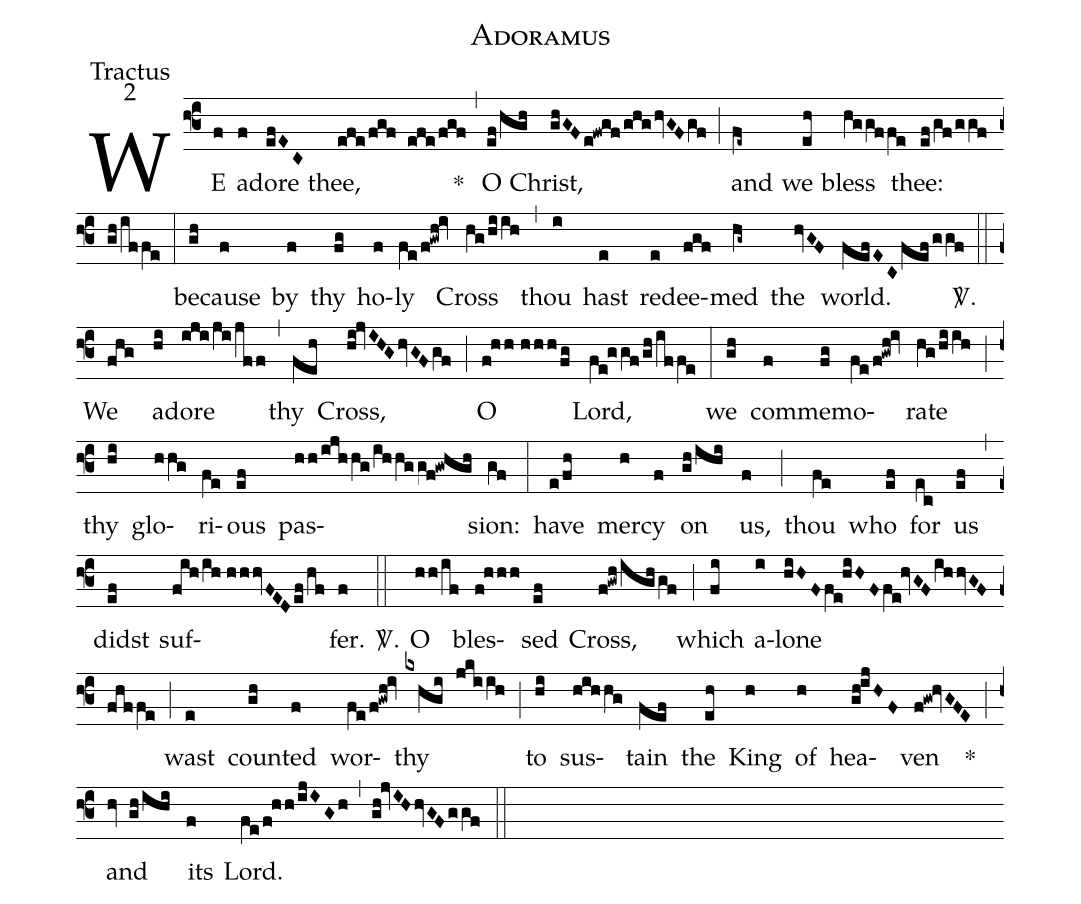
name:Adoramus;
office-part:Tractus;
mode:2;
%%
(f3) WE(f) a(f)dore(efEC) thee,(efe/fgf efe/fgf) *(,) O(ef/hgh) Christ,(ghGF/e!fwgf/ghg/hvGF/gf) (;) and(fe~) we(eh) bless(hggffe) thee:(ef/gf/ggf/gh/iffe) (:) be(gh)cause(f) by(f) thy(fg) ho(f)ly(fe/f!gwh!iv) Cross(hg/hiih) (,) thou(i) hast(e) re(e)dee(fgf)med(hg~) the(hvGF) world.(fefEC/fef/ggf) <sp>V/</sp>.(::) We(fhg) a(hi)dore(iji/ji/jff) (,) thy(feh) Cross,(hi!jvIHG/hvGF/gf) (;) O(f!hh//hhh/fg) Lord,(fe!ggf/gh/iffe) (:) we(gh) com(f)me(fg)mo(fe/f!gwh!iv)rate(hg/hiih) (;) thy(hi) glo(hhg)ri(fe)ous(ef) pas(hh/ijhhg/ihhggf!gwhgh)sion:(gf) (:) have(e/fh) mer(h)cy(f) on(gh/ihi) us,(f) (;) thou(fe) who(ef) for(ec) us(ef) (,) didst(ef) suf(fih/ih//hhhvFED/ef/hf)fer.(f) <sp>V/</sp>.(::) O(hh/if) bles(f!hhh)sed(ef) Cross,(f!gwh/igh/gf) (;) which(fi) a(i)lone(hiHF/fe!hiHF/fe!hvGF/ihhvGF/fhffe) (;) wast(e) coun(gh)ted(f) wor(fe/f!gwh!iv)thy(kxhgi jkiih) (;) to(hi) sus(hihhg)tain(fef) the(eh) King(h) of(h) hea(gh!ijHF)ven(f!gw!hvGFE) *(;) and(hv gh/ihi) its(f) Lord.(fe/f!hh/ijIGh) (,) (gh!jvIH/hvGF/ggf) (::)
